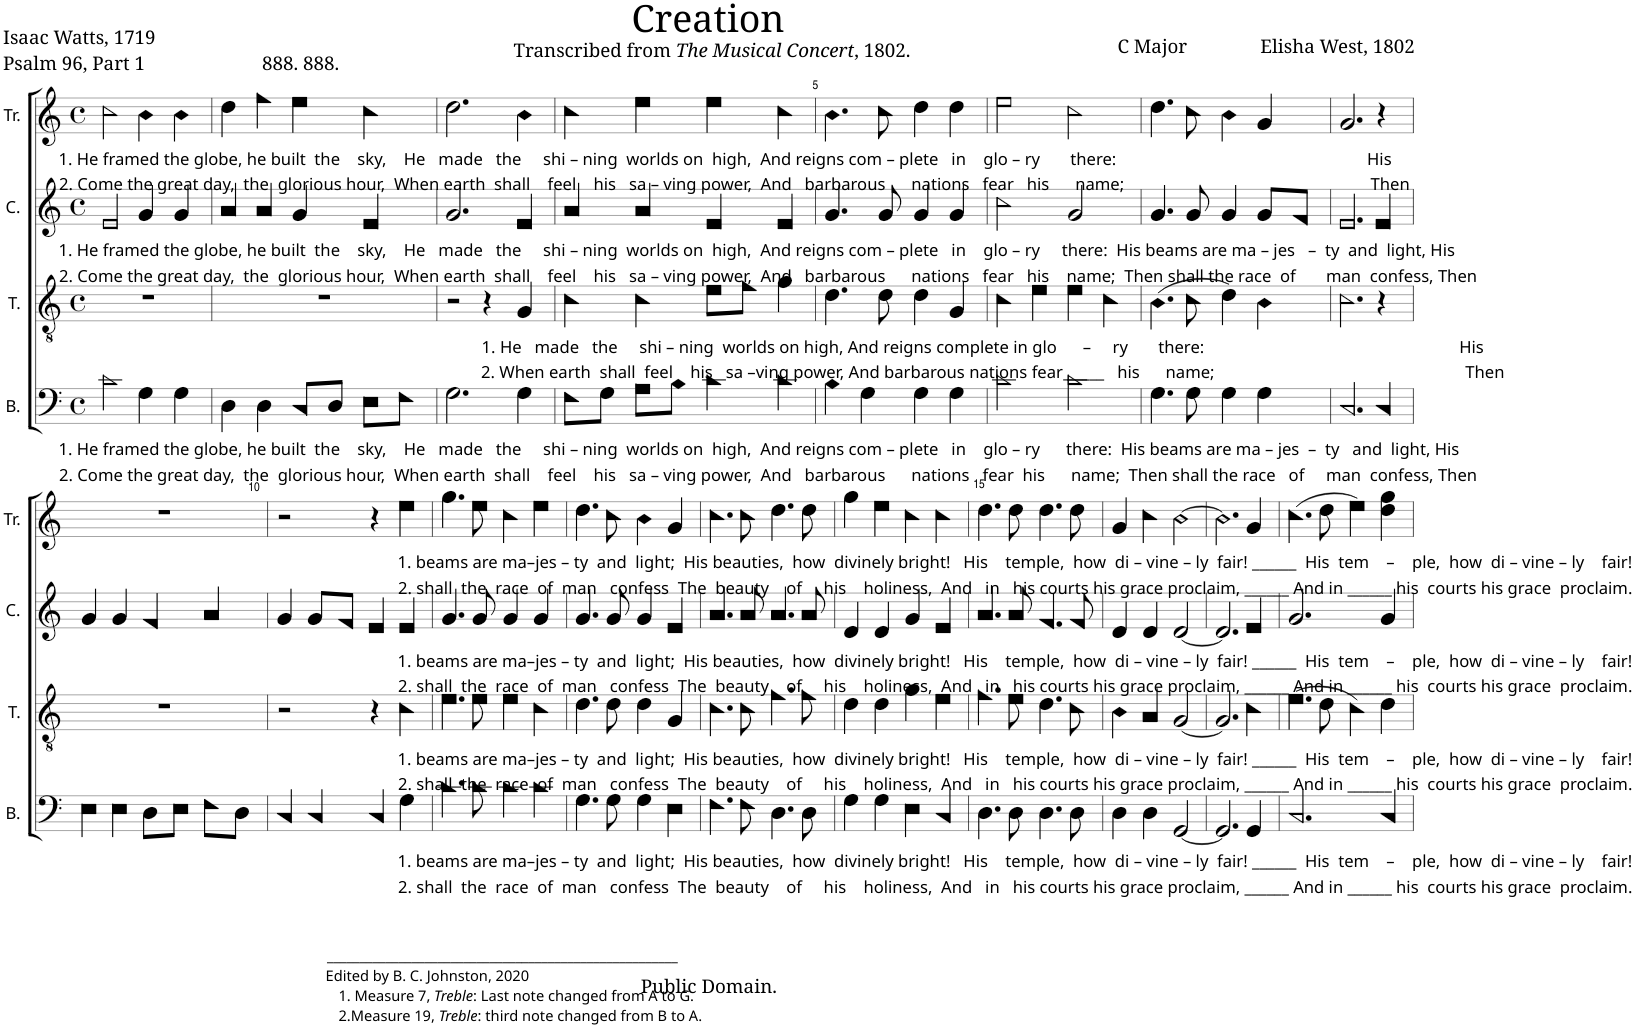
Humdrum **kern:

**kern	**kern	**kern	**kern
*part4	*part3	*part2	*part1
*staff4	*staff3	*staff2	*staff1
*I"B.	*I"T.	*I"C.	*I"Tr.
*I'B.	*I'T.	*I'C.	*I'Tr.
*clefF4	*clefGv2	*clefG2	*clefG2
*k[]	*k[]	*k[]	*k[]
*M4/4	*M4/4	*M4/4	*M4/4
*met(c)	*met(c)	*met(c)	*met(c)
=1	=1	=1	=1
!	!	!	!LO:TX:b:t=1. He framed the globe, he built  the    sky,    He   made   the     shi – ning  worlds on  high,  And reigns com – plete   in    glo – ry       there&colon;                                                          His
!	!	!	!LO:TX:b:t=2. Come the great day,  the  glorious hour,  When earth  shall    feel    his   sa – ving power,  And   barbarous      nations   fear   his      name;                                                         Then
!	!	!LO:TX:b:t=1. He framed the globe, he built  the    sky,    He   made   the     shi – ning  worlds on  high,  And reigns com – plete   in    glo – ry     there&colon;  His beams are ma – jes   –  ty  and  light, His	!
!	!	!LO:TX:b:t=2. Come the great day,  the  glorious hour,  When earth  shall    feel    his   sa – ving power,  And   barbarous      nations   fear   his    name;  Then shall the race  of       man  confess, Then	!
!LO:TX:b:t=1. He framed the globe, he built  the    sky,    He   made   the     shi – ning  worlds on  high,  And reigns com – plete   in    glo – ry      there&colon;  His beams are ma – jes  –  ty   and  light, His	!	!	!
!LO:TX:b:t=2. Come the great day,  the  glorious hour,  When earth  shall    feel    his   sa – ving power,  And   barbarous      nations   fear  his      name;  Then shall the race   of     man  confess, Then	!	!	!
2c!\	1r	2e!/	2cc!\
4G!\	.	4g!/	4b!\
4G!\	.	4g!/	4b!\
=2	=2	=2	=2
4D!\	1r	4a!/	4dd!\
4D!\	.	4a!/	4ff!\
8C!/L	.	4g!/	4ee!\
8D!/J	.	.	.
8E!\L	.	4e!/	4cc!\
8F!\J	.	.	.
=3	=3	=3	=3
2.G!\	2r	2.g!/	2.dd!\
.	4r	.	.
!	!LO:TX:b:t=1. He   made   the     shi – ning  worlds on high, And reigns complete in glo      –     ry       there&colon;                                                           His	!	!
!	!LO:TX:b:t=2. When earth  shall  feel    his   sa –ving power, And barbarous nations fear _____   his      name;                                                          Then	!	!
4G!\	4G!/	4e!/	4b!\
=4	=4	=4	=4
8F!\L	4c!\	4a!/	4cc!\
8G!\J	.	.	.
8A!\L	4c!\	4a!/	4ee!\
8B!\J	.	.	.
4c!\	8e!\L	4e!/	4ee!\
.	8f!\J	.	.
4c!\	4g!\	4e!/	4cc!\
=5	=5	=5	=5
4B!\	4.d!\	4.g!/	4.b!\
4G!\	.	.	.
.	8d!\	8g!/	8cc!\
4G!\	4d!\	4g!/	4dd!\
4G!\	4G!/	4g!/	4dd!\
=6	=6	=6	=6
2c!\	4c!\	2cc!\	2ee!\
.	4e!\	.	.
2c!\	4e!\	2g!/	2cc!\
.	4c!\	.	.
=7	=7	=7	=7
4.G!\	(4.B!\	4.g!/	4.dd!\
8G!\	8c!\	8g!/	8cc!\
4G!\	4d!\)	4g!/	4b!\
4G!\	4B!\	8g!/L	4g!/
.	.	8f!/J	.
=8	=8	=8	=8
2.C!/	2.c!\	2.e!/	2.g!/
4C!/	4r	4e!/	4r
!!LO:LB:g=z
=9	=9	=9	=9
4E!\	1r	4g!/	1r
4E!\	.	4g!/	.
8D!\L	.	4f!/	.
8E!\J	.	.	.
8F!\L	.	4a!/	.
8D!\J	.	.	.
=10	=10	=10	=10
4C!/	2r	4g!/	2r
4C!/	.	8g!/L	.
.	.	8f!/J	.
4C!/	4r	4e!/	4r
4G!\	4c!\	4e!/	4ee!\
=11	=11	=11	=11
!	!	!	!LO:TX:b:t=1. beams are ma–jes – ty  and  light;  His beauties,  how  divinely bright!   His    temple,  how  di – vine – ly  fair! ______  His  tem    –    ple,  how  di – vine – ly    fair!
!	!	!	!LO:TX:b:t=2. shall  the  race  of  man   confess  The  beauty    of     his    holiness,  And   in   his courts his grace proclaim, ______ And in ______ his  courts his grace  proclaim.
!	!	!LO:TX:b:t=1. beams are ma–jes – ty  and  light;  His beauties,  how  divinely bright!   His    temple,  how  di – vine – ly  fair! ______  His  tem    –    ple,  how  di – vine – ly    fair!	!
!	!	!LO:TX:b:t=2. shall  the  race  of  man   confess  The  beauty    of     his    holiness,  And   in   his courts his grace proclaim, ______ And in ______ his  courts his grace  proclaim.	!
!	!LO:TX:b:t=1. beams are ma–jes – ty  and  light;  His beauties,  how  divinely bright!   His    temple,  how  di – vine – ly  fair! ______  His  tem    –    ple,  how  di – vine – ly    fair!	!	!
!	!LO:TX:b:t=2. shall  the  race  of  man   confess  The  beauty    of     his    holiness,  And   in   his courts his grace proclaim, ______ And in ______ his  courts his grace  proclaim.	!	!
!LO:TX:b:t=1. beams are ma–jes – ty  and  light;  His beauties,  how  divinely bright!   His    temple,  how  di – vine – ly  fair! ______  His  tem    –    ple,  how  di – vine – ly    fair!	!	!	!
!LO:TX:b:t=2. shall  the  race  of  man   confess  The  beauty    of     his    holiness,  And   in   his courts his grace proclaim, ______ And in ______ his  courts his grace  proclaim.	!	!	!
!LO:TX:b:t=______________________________________________________	!	!	!
!LO:TX:b:t=Edited by B. C. Johnston, 2020	!	!	!
!LO:TX:b:t=1. Measure 7,	!	!	!
!LO:TX:b:i:t=Treble	!	!	!
!LO:TX:b:t=&colon; Last note changed from A to G.	!	!	!
!LO:TX:b:t=2.Measure 19,	!	!	!
!LO:TX:b:i:t=Treble	!	!	!
!LO:TX:b:t=&colon; third note changed from B to A.	!	!	!
4.c!\	4.e!\	4.g!/	4.gg!\
8c!\	8e!\	8g!/	8ee!\
4c!\	4e!\	4g!/	4cc!\
4c!\	4c!\	4g!/	4ee!\
=12	=12	=12	=12
4.G!\	4.d!\	4.g!/	4.dd!\
8G!\	8d!\	8g!/	8cc!\
4G!\	4d!\	4g!/	4b!\
4E!\	4G!/	4e!/	4g!/
=13	=13	=13	=13
4.F!\	4.c!\	4.a!/	4.cc!\
8F!\	8c!\	8a!/	8cc!\
4.D!\	4.f!\	4.a!/	4.dd!\
8D!\	8f!\	8a!/	8dd!\
=14	=14	=14	=14
4G!\	4d!\	4d!/	4gg!\
4G!\	4d!\	4d!/	4ee!\
4E!\	4g!\	4g!/	4cc!\
4C!/	4e!\	4e!/	4cc!\
=15	=15	=15	=15
4.D!\	4.f!\	4.a!/	4.dd!\
8D!\	8e!\	8a!/	8dd!\
4.D!\	4.d!\	4.f!/	4.dd!\
8D!\	8c!\	8f!/	8dd!\
=16	=16	=16	=16
4D!\	4B!\	4d!/	4g!/
4D!\	4A!/	4d!/	4cc!\
[2GG!/	[2G!/	[2d!/	[2b!\
=17	=17	=17	=17
2.GG!/]	2.G!/]	2.d!/]	2.b!\]
4GG!/	4c!\	4e!/	4g!/
=18	=18	=18	=18
2.C!/	(4.e!\	2.g!/	(4.cc!\
.	8d!\	.	8dd!\
.	4c!\)	.	4ee!\)
4C!/	4d!\	4g!/	4dd!\ 4gg!\
=	=	=	=
*-	*-	*-	*-
